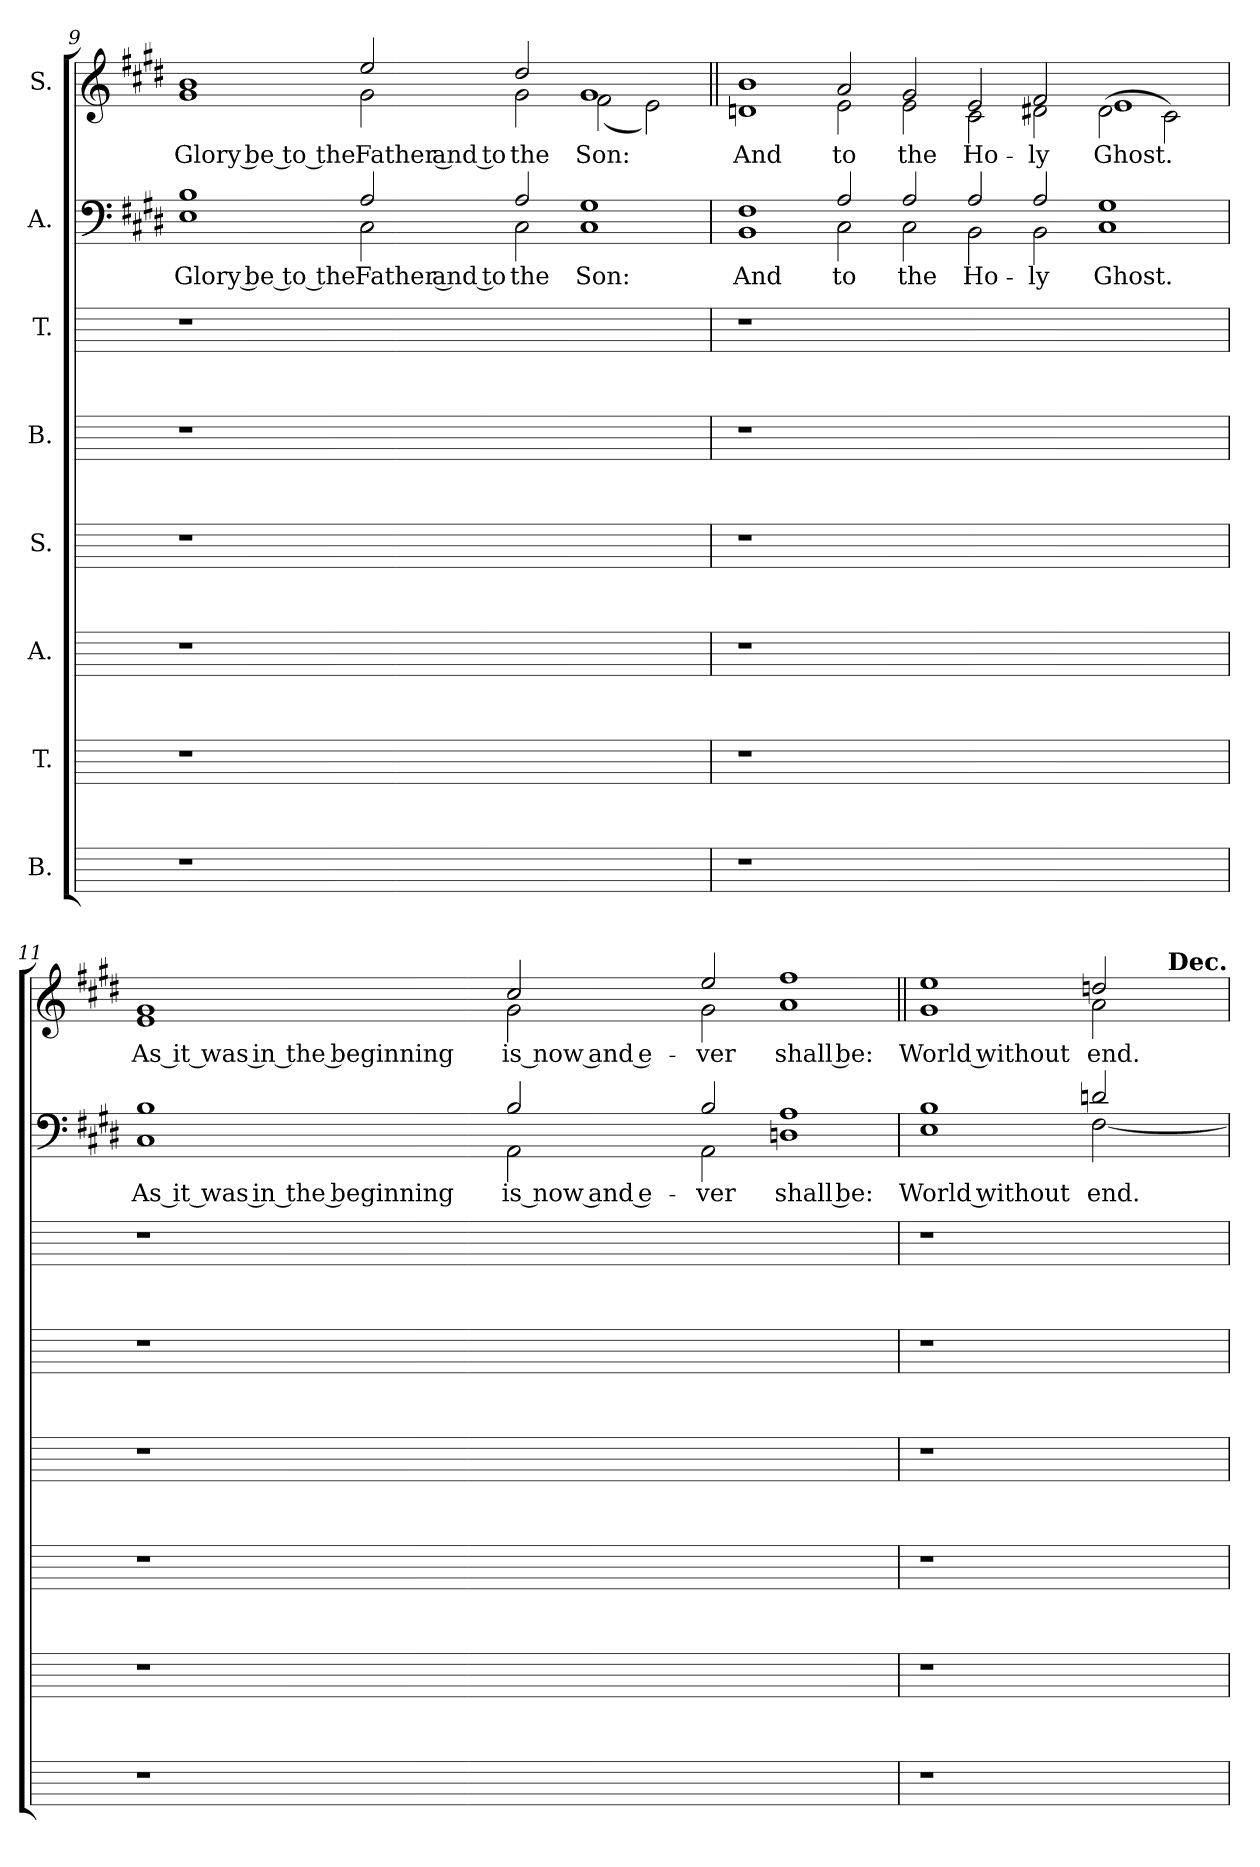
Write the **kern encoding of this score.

**kern	**kern	**kern	**kern	**kern	**kern	**kern	**text	**kern	**text
*part8	*part7	*part6	*part5	*part4	*part3	*part2	*part2	*part1	*part1
*staff8	*staff7	*staff6	*staff5	*staff4	*staff3	*staff2	*staff2	*staff1	*staff1
*I"B.	*I"T.	*I"A.	*I"S.	*I"B.	*I"T.	*I"A.	*	*I"S.	*
!!LO:LB:g=z
*	*	*	*	*	*	*clefF4	*	*clefG2	*
*	*	*	*	*	*	*k[f#c#g#d#]	*	*k[f#c#g#d#]	*
*	*	*	*	*	*	*E:	*	*E:	*
=9	=9	=9	=9	=9	=9	=9	=9	=9	=9
!	!	!	!	!	!	!	!	!LO:TX:a:B:t=Tutti	!
!	!	!	!	!	!	!	!LO:LY:a	!	!LO:LY:b
*	*	*	*	*	*	*^	*	*^	*
1r	1r	1r	1r	1r	1r	1B	1E	Glory be to the	1b	1g#	Glory be to the
!	!	!	!	!	!	!	!	!LO:LY:a:rj	!	!	!LO:LY:b:rj
0ryy	0ryy	0ryy	0ryy	0ryy	0ryy	2A/	2C#\	Father and to	2ee/	2g#\	Father and to
!	!	!	!	!	!	!	!	!LO:LY:a:cj	!	!	!LO:LY:b:cj
.	.	.	.	.	.	2A/	2C#\	the	2dd#/	2g#\	the
!	!	!	!	!	!	!	!	!LO:LY:a	!	!	!LO:LY:b
.	.	.	.	.	.	1G#	1C#	Son:	1g#	(<2f#\	Son:
.	.	.	.	.	.	.	.	.	.	2e\)	.
=10	=10	=10	=10	=10	=10	=10	=10	=10||	=10||	=10||	=10||
!	!	!	!	!	!	!	!	!LO:LY:a:cj	!	!	!LO:LY:b:cj
1r	1r	1r	1r	1r	1r	1F#	1BB	And	1b	1dn	And
!	!	!	!	!	!	!	!	!LO:LY:a:cj	!	!	!LO:LY:b:cj
0.ryy	0.ryy	0.ryy	0.ryy	0.ryy	0.ryy	2A/	2C#\	to	2a/	2e\	to
!	!	!	!	!	!	!	!	!LO:LY:a:cj	!	!	!LO:LY:b:cj
.	.	.	.	.	.	2A/	2C#\	the	2g#/	2e\	the
!	!	!	!	!	!	!	!	!LO:LY:a:cj	!	!	!LO:LY:b:cj
.	.	.	.	.	.	2A/	2BB\	Ho-	2e/	2c#\	Ho-
!	!	!	!	!	!	!	!	!LO:LY:a:cj	!	!	!LO:LY:b:cj
.	.	.	.	.	.	2A/	2BB\	-ly	2f#/	2d#X\	-ly
!	!	!	!	!	!	!	!	!LO:LY:a	!	!	!LO:LY:b
.	.	.	.	.	.	1G#	1C#	Ghost.	(<2d#\	1e	Ghost.
.	.	.	.	.	.	.	.	.	2c#\)	.	.
!!LO:LB:g=z	!!
=11	=11	=11	=11	=11	=11	=11	=11	=11	=11	=11	=11
!	!	!	!	!	!	!	!	!LO:LY:a:cj	!	!	!LO:LY:b:cj
1r	1r	1r	1r	1r	1r	1B	1C#	As it was in the beginning	1g#	1e	As it was in the beginning
!	!	!	!	!	!	!	!	!LO:LY:a:rj	!	!	!LO:LY:b:rj
0ryy	0ryy	0ryy	0ryy	0ryy	0ryy	2B/	2AA\	is now and e-	2cc#/	2g#\	is now and e-
!	!	!	!	!	!	!	!	!LO:LY:a:cj	!	!	!LO:LY:b:cj
.	.	.	.	.	.	2B/	2AA\	-ver	2ee/	2g#\	-ver
!	!	!	!	!	!	!	!	!LO:LY:a:cj	!	!	!LO:LY:b:cj
.	.	.	.	.	.	1A	1Dn	shall be:	1ff#	1a	shall be:
=12	=12	=12	=12	=12	=12	=12	=12	=12||	=12||	=12||	=12||
!	!	!	!	!	!	!	!	!LO:LY:a:cj	!	!	!LO:LY:b:cj
*	*	*	*	*	*	*	*	*	*	*^	*
1r	1r	1r	1r	1r	1r	1B	1E	World without	1ee	1g#	1ryy	World without
!	!	!	!	!	!	!	!	!LO:LY:a:cj	!	!	!	!LO:LY:b:cj
2ryy	2ryy	2ryy	2ryy	2ryy	2ryy	2dn/	[<2F#\	end.	2ddn/	2a\	4...ryy	end.
!	!	!	!	!	!	!	!	!	!	!	!LO:TX:a:B:t=Dec.	!
.	.	.	.	.	.	.	.	.	.	.	32ryy	.
*	*	*	*	*	*	*v	*v	*	*	*	*	*
*	*	*	*	*	*	*	*	*v	*v	*v	*
=	=	=	=	=	=	=	=	=	=
*-	*-	*-	*-	*-	*-	*-	*-	*-	*-
